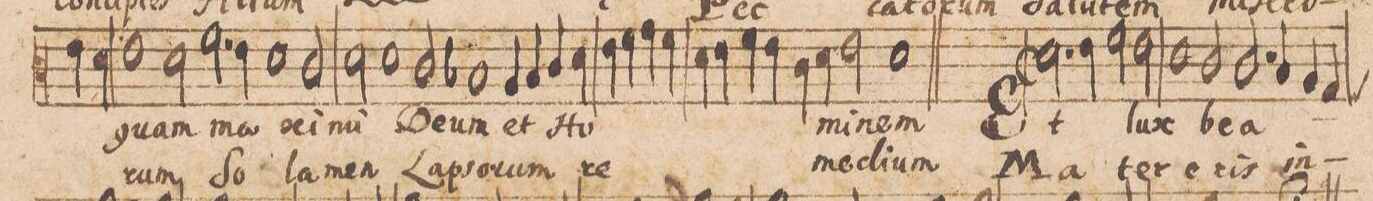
**kern	**text	**text
*I"CANTVS.	*	*
*clefC3	*	*
*k[]	*	*
*met(C|)	*	*
*M2/1	*	*
4e\	.	.
4d\	.	.
1e\	quam	-rum
=36-	=36-	=36-
2d\	.	.
2.f\	ma-	So-
4e\	.	.
1d\	.	.
=37-	=37-	=37-
2c/	-xi-	-la-
2d\	-mi	-men
1d\	De-	La-
=38-	=38-	=38-
2c/	.	.
1B-X/	-um	-pso-
=39-	=39-	=39-
4A/	et	-rum
4Bny/	.	.
4c/	Ho-	re-
4d\	.	.
4e\	.	.
4f\	.	.
4g\	.	.
4f\	.	.
=40-	=40-	=40-
4d\	.	.
4e\	.	.
4f\	.	.
4e\	.	.
4c\	.	.
4d\	.	.
2e\	-mi-	-me-
=41-	=41-	=41-
00d\	-nem	-dium
=42-	=42-	=42-
=43||	=43||	=43||
*M2/1	*	*
*met(C|)	*	*
2.d\	Et	Ma-
4e\	.	.
2f\	.	.
2e\	lux	ter
=44-	=44-	=44-
1d\	.	e-
2c/	be-	-ris
2.c/	-a-	in-
=45-	=45-	=45-
4B/	.	.
4A/	.	.
*custos:F	*	*
4G/	.	.
*-	*-	*-
